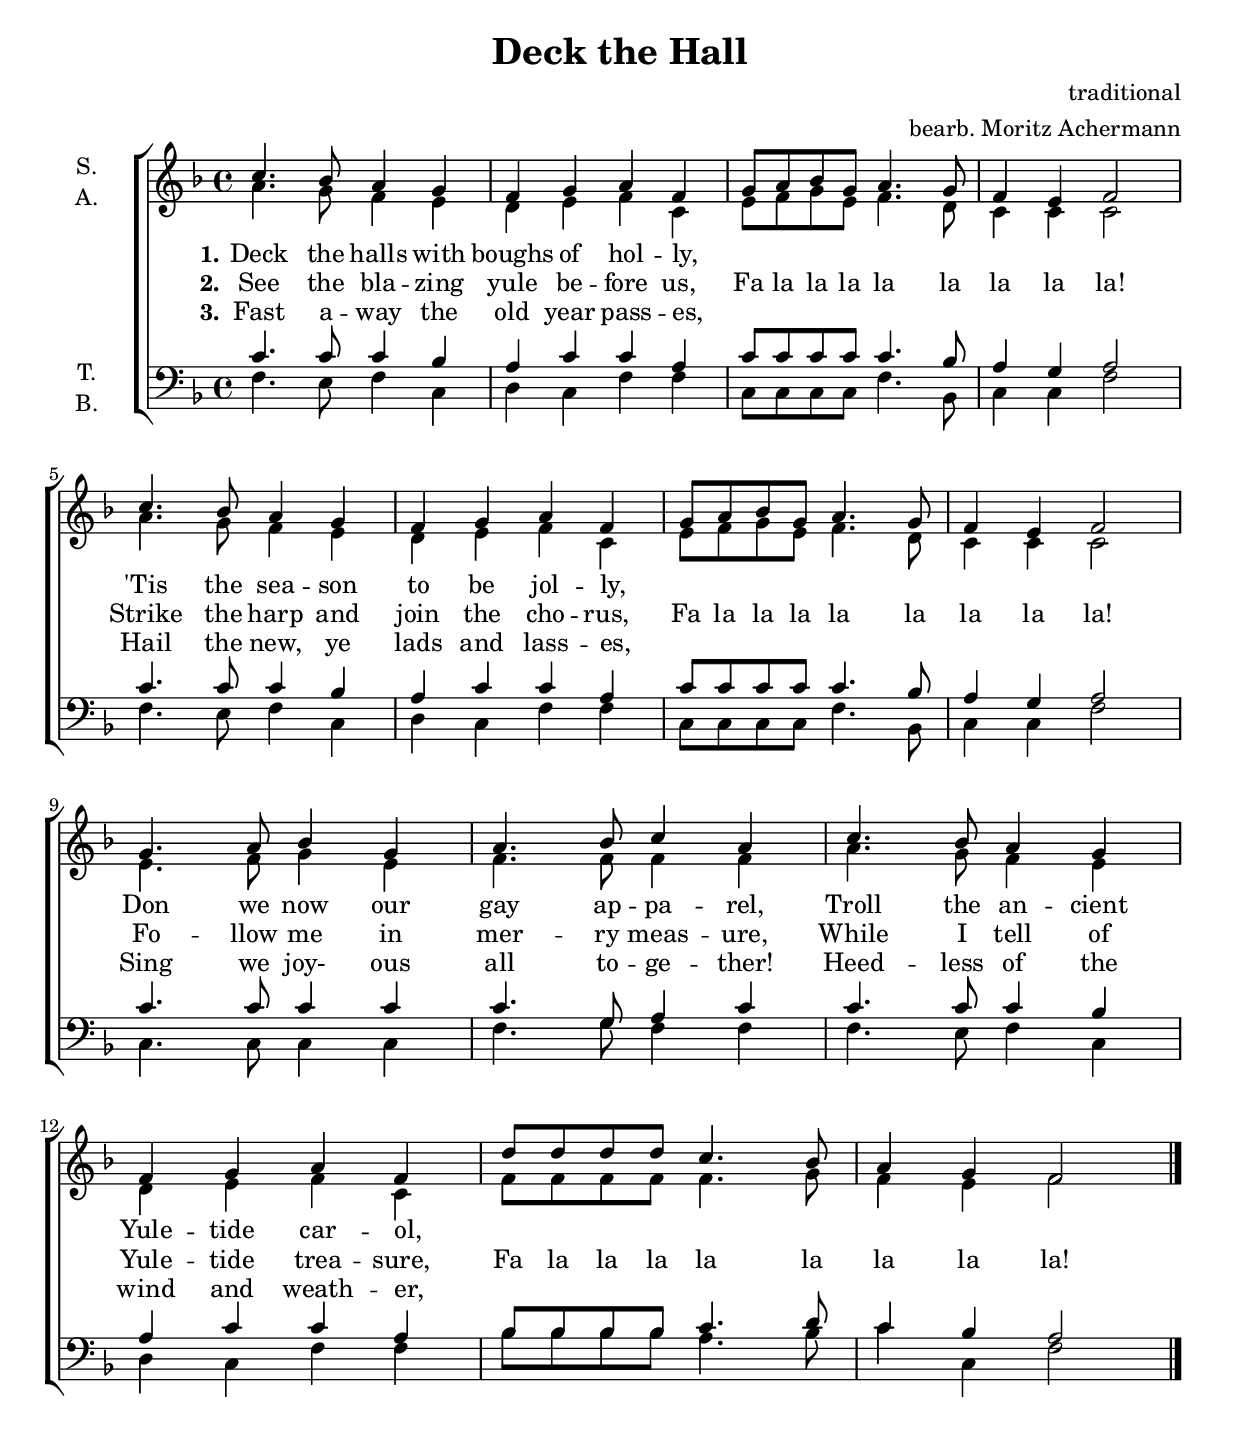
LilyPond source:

\version "2.18.2"
\language "deutsch"

\header {
  title = "Deck the Hall"
  composer = "traditional"
  arranger = "bearb. Moritz Achermann"
  % Voreingestellte LilyPond-Tagline entfernen
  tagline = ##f
}

\paper {
  #(set-paper-size "a4")
}

global = {
  \key f \major
  \time 4/4
}

soprano = \relative c'' {
  \global
  c4. b8 a4 g4 f g a f g8 a b g a4. g8 f4 e f2
  c'4. b8 a4 g4 f g a f g8 a b g a4. g8 f4 e f2 \break

  g4. a8 b4 g4 a4. b8 c4 a 
  c4. b8 a4 g4  \break f g a f d'8 d d d c4. b8 a4 g f2 \bar "|."

}

alto = \relative c' {
  \global
  a'4. g8 f4 e4 d e f c e8 f g e f4. d8 c4 c c2
  a'4. g8 f4 e4 d e f c e8 f g e f4. d8 c4 c c2
  e4. f8 g4 e4 f4. f8 f4 f 
  a4. g8 f4 e4 d e f c f8 f f f f4. g8 f4 e f2
  
}

tenor = \relative c' {
  \global
  c4. c8 c4 b4 a c c a c8 c c c c4. b8 a4 g a2
  c4. c8 c4 b4 a c c a c8 c c c c4. b8 a4 g a2
  c4. c8 c4 c4 c4. g8 a4 c 

  c4. c8 c4 b4 a c c a b8 b b b c4. d8 c4 b a2  
}

bass = \relative c {
  \global
  f4. e8 f4 c4 d c f f c8 c c c f4. b,8 c4 c f2
  f4. e8 f4 c4 d c f f c8 c c c f4. b,8 c4 c f2
  c4. c8 c4 c4 f4. g8 f4 f
  f4. e8 f4 c4 d c f f b8 b b b a4. b8 c4 c, f2
}

verseOne = \lyricmode {
  \set stanza = "1."
  Deck the halls with boughs of hol -- ly, " " " " " " " " " " " " " " " " " "

'Tis the sea -- son to be jol -- ly, " " " " " " " " " " " " " " " " " "
Don we now our gay ap -- pa -- rel, 
Troll the an -- cient Yule -- tide car -- ol, " " " " " " " " " " " " " " " " " "
  
}

verseTwo = \lyricmode {
  \set stanza = "2."
  See the bla -- zing yule be -- fore us, Fa la la la la la la la la!
Strike the harp and join the cho -- rus, Fa la la la la la la la la!

Fo -- llow me in mer -- ry meas -- ure, 
While I tell of Yule -- tide trea -- sure, Fa la la la la la la la la!
  
}

verseThree = \lyricmode {
  \set stanza = "3."
  Fast a -- way the old year pass -- es, " " " " " " " " " " " " " " " " " "
Hail the new, ye lads and lass -- es, " " " " " " " " " " " " " " " " " "
Sing we joy-  ous all to -- ge -- ther!
Heed -- less of the wind and weath -- er, " " " " " " " " " " " " " " " " " "
  
}

rehearsalMidi = #
(define-music-function
 (parser location name midiInstrument lyrics) (string? string? ly:music?)
 #{
   \unfoldRepeats <<
     \new Staff = "soprano" \new Voice = "soprano" { \soprano }
     \new Staff = "alto" \new Voice = "alto" { \alto }
     \new Staff = "tenor" \new Voice = "tenor" { \tenor }
     \new Staff = "bass" \new Voice = "bass" { \bass }
     \context Staff = $name {
       \set Score.midiMinimumVolume = #0.5
       \set Score.midiMaximumVolume = #0.5
       \set Score.tempoWholesPerMinute = #(ly:make-moment 88 2)
       \set Staff.midiMinimumVolume = #0.8
       \set Staff.midiMaximumVolume = #1.0
       \set Staff.midiInstrument = $midiInstrument
     }
     \new Lyrics \with {
       alignBelowContext = $name
     } \lyricsto $name $lyrics
   >>
 #})

\score {
  \new ChoirStaff <<
    \new Staff \with {
      midiInstrument = "choir aahs"
      instrumentName = \markup \center-column { "S." "A." }
    } <<
      \new Voice = "soprano" { \voiceOne \soprano }
      \new Voice = "alto" { \voiceTwo \alto }
    >>
    \new Lyrics \with {
      \override VerticalAxisGroup #'staff-affinity = #CENTER
    } \lyricsto "soprano" \verseOne
    \new Lyrics \with {
      \override VerticalAxisGroup #'staff-affinity = #CENTER
    } \lyricsto "soprano" \verseTwo
    \new Lyrics \with {
      \override VerticalAxisGroup #'staff-affinity = #CENTER
    } \lyricsto "soprano" \verseThree
    \new Staff \with {
      midiInstrument = "choir aahs"
      instrumentName = \markup \center-column { "T." "B." }
    } <<
      \clef bass
      \new Voice = "tenor" { \voiceOne \tenor }
      \new Voice = "bass" { \voiceTwo \bass }
    >>
  >>
  \layout { }
  \midi {
    \tempo 2=88
  }
}

% MIDI-Dateien zum Proben:
\book {
  \bookOutputSuffix "soprano"
  \score {
    \rehearsalMidi "soprano" "soprano sax" \verseOne
    \midi { }
  }
}

\book {
  \bookOutputSuffix "alto"
  \score {
    \rehearsalMidi "alto" "soprano sax" \verseOne
    \midi { }
  }
}

\book {
  \bookOutputSuffix "tenor"
  \score {
    \rehearsalMidi "tenor" "tenor sax" \verseOne
    \midi { }
  }
}

\book {
  \bookOutputSuffix "bass"
  \score {
    \rehearsalMidi "bass" "tenor sax" \verseOne
    \midi { }
  }
}

